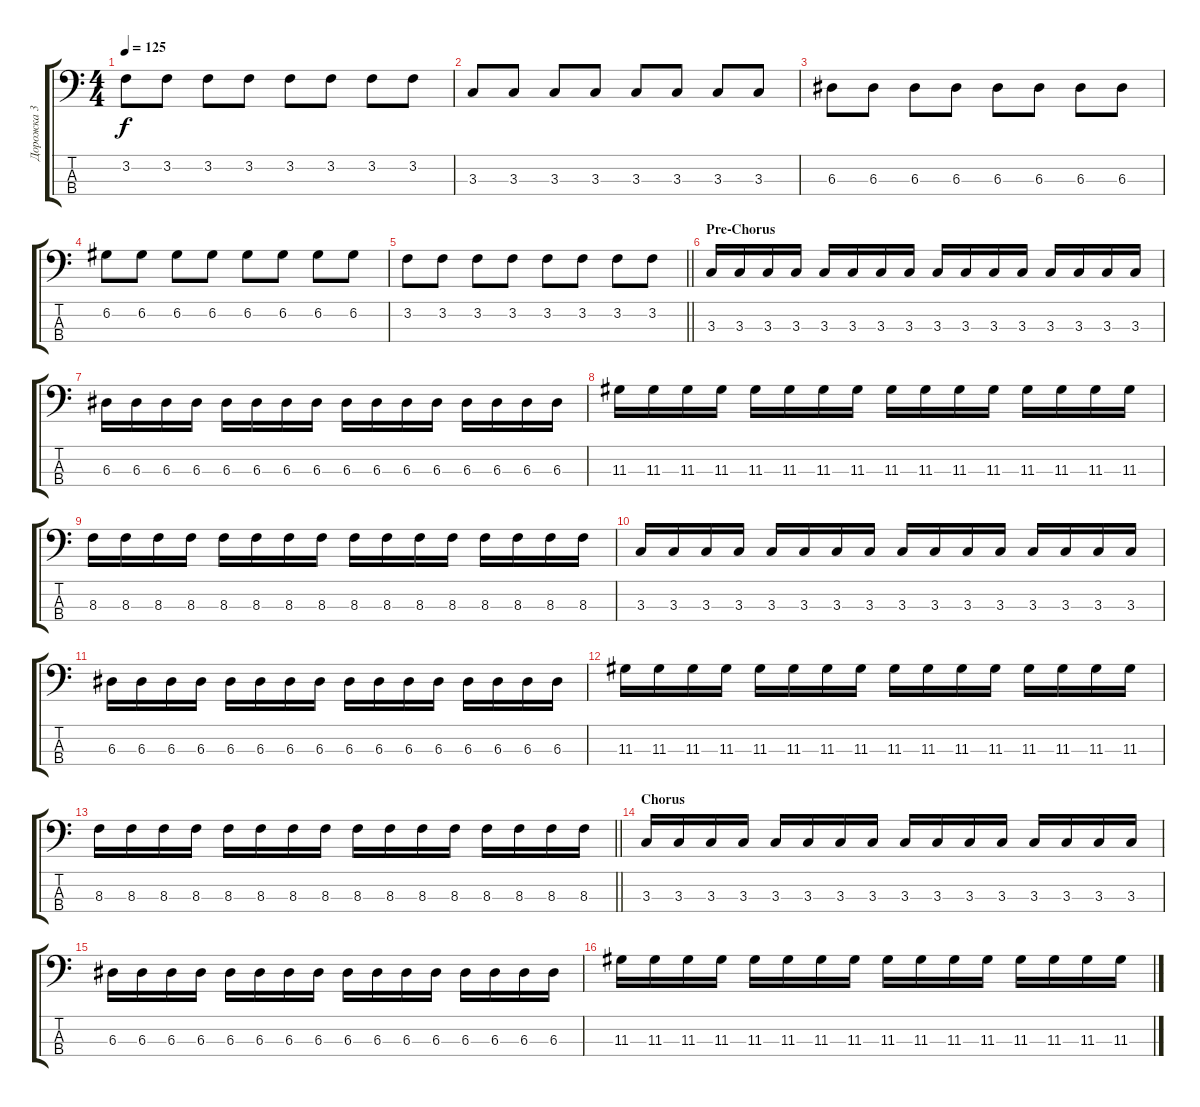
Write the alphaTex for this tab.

\track ("Дорожка 3" "Дорожка 3") {instrument electricbassfinger}
\staff {score tabs}
\tuning (G2 D2 A1 E1) {hide}
\ts (4 4)
\tempo 125
\clef f4
\ks c
3.2.8{dy f} 3.2.8 3.2.8 3.2.8 3.2.8 3.2.8 3.2.8 3.2.8 |
3.3.8 3.3.8 3.3.8 3.3.8 3.3.8 3.3.8 3.3.8 3.3.8 |
6.3.8 6.3.8 6.3.8 6.3.8 6.3.8 6.3.8 6.3.8 6.3.8 |
6.2.8 6.2.8 6.2.8 6.2.8 6.2.8 6.2.8 6.2.8 6.2.8 |
\barLineRight lightlight
3.2.8 3.2.8 3.2.8 3.2.8 3.2.8 3.2.8 3.2.8 3.2.8 |
\section ("" "Pre-Chorus")
3.3.16 3.3.16 3.3.16 3.3.16 3.3.16 3.3.16 3.3.16 3.3.16 3.3.16 3.3.16 3.3.16 3.3.16 3.3.16 3.3.16 3.3.16 3.3.16 |
6.3.16 6.3.16 6.3.16 6.3.16 6.3.16 6.3.16 6.3.16 6.3.16 6.3.16 6.3.16 6.3.16 6.3.16 6.3.16 6.3.16 6.3.16 6.3.16 |
11.3.16 11.3.16 11.3.16 11.3.16 11.3.16 11.3.16 11.3.16 11.3.16 11.3.16 11.3.16 11.3.16 11.3.16 11.3.16 11.3.16 11.3.16 11.3.16 |
8.3.16 8.3.16 8.3.16 8.3.16 8.3.16 8.3.16 8.3.16 8.3.16 8.3.16 8.3.16 8.3.16 8.3.16 8.3.16 8.3.16 8.3.16 8.3.16 |
3.3.16 3.3.16 3.3.16 3.3.16 3.3.16 3.3.16 3.3.16 3.3.16 3.3.16 3.3.16 3.3.16 3.3.16 3.3.16 3.3.16 3.3.16 3.3.16 |
6.3.16 6.3.16 6.3.16 6.3.16 6.3.16 6.3.16 6.3.16 6.3.16 6.3.16 6.3.16 6.3.16 6.3.16 6.3.16 6.3.16 6.3.16 6.3.16 |
11.3.16 11.3.16 11.3.16 11.3.16 11.3.16 11.3.16 11.3.16 11.3.16 11.3.16 11.3.16 11.3.16 11.3.16 11.3.16 11.3.16 11.3.16 11.3.16 |
\barLineRight lightlight
8.3.16 8.3.16 8.3.16 8.3.16 8.3.16 8.3.16 8.3.16 8.3.16 8.3.16 8.3.16 8.3.16 8.3.16 8.3.16 8.3.16 8.3.16 8.3.16 |
\section ("" "Chorus")
3.3.16 3.3.16 3.3.16 3.3.16 3.3.16 3.3.16 3.3.16 3.3.16 3.3.16 3.3.16 3.3.16 3.3.16 3.3.16 3.3.16 3.3.16 3.3.16 |
6.3.16 6.3.16 6.3.16 6.3.16 6.3.16 6.3.16 6.3.16 6.3.16 6.3.16 6.3.16 6.3.16 6.3.16 6.3.16 6.3.16 6.3.16 6.3.16 |
11.3.16 11.3.16 11.3.16 11.3.16 11.3.16 11.3.16 11.3.16 11.3.16 11.3.16 11.3.16 11.3.16 11.3.16 11.3.16 11.3.16 11.3.16 11.3.16
